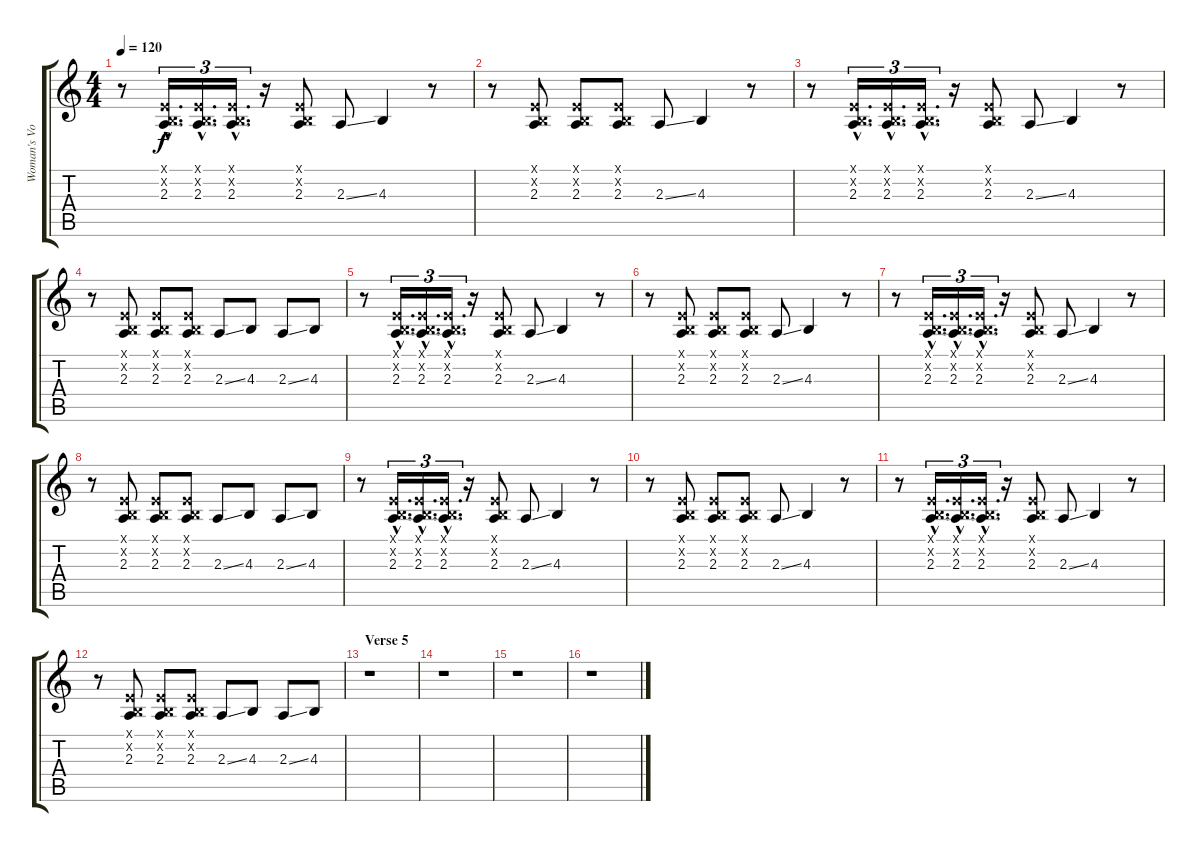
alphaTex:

\track ("Woman's Voice (Bridge)" "Woman's Vo") {instrument lead2sawtooth}
\staff {score tabs}
\tuning (E4 B3 G3 D3 A2 E2) {hide}
\ts (4 4)
\tempo 120
\clef g2
\ks c
r.8{dy f} (0.1{hac x} 0.2{hac x} 2.3{hac}).16{d tu (3 2)} (0.1{hac x} 0.2{hac x} 2.3{hac}).16{d tu (3 2)} (0.1{hac x} 0.2{hac x} 2.3{hac}).16{d tu (3 2)} r.16 (0.1{x} 0.2{x} 2.3).8 2.3{ss}.8 4.3.4 r.8 |
r.8 (0.1{x} 0.2{x} 2.3).8 (0.1{x} 0.2{x} 2.3).8 (0.1{x} 0.2{x} 2.3).8 2.3{ss}.8 4.3.4 r.8 |
r.8 (0.1{hac x} 0.2{hac x} 2.3{hac}).16{d tu (3 2)} (0.1{hac x} 0.2{hac x} 2.3{hac}).16{d tu (3 2)} (0.1{hac x} 0.2{hac x} 2.3{hac}).16{d tu (3 2)} r.16 (0.1{x} 0.2{x} 2.3).8 2.3{ss}.8 4.3.4 r.8 |
r.8 (0.1{x} 0.2{x} 2.3).8 (0.1{x} 0.2{x} 2.3).8 (0.1{x} 0.2{x} 2.3).8 2.3{ss}.8 4.3.8 2.3{ss}.8 4.3.8 |
r.8 (0.1{hac x} 0.2{hac x} 2.3{hac}).16{d tu (3 2)} (0.1{hac x} 0.2{hac x} 2.3{hac}).16{d tu (3 2)} (0.1{hac x} 0.2{hac x} 2.3{hac}).16{d tu (3 2)} r.16 (0.1{x} 0.2{x} 2.3).8 2.3{ss}.8 4.3.4 r.8 |
r.8 (0.1{x} 0.2{x} 2.3).8 (0.1{x} 0.2{x} 2.3).8 (0.1{x} 0.2{x} 2.3).8 2.3{ss}.8 4.3.4 r.8 |
r.8 (0.1{hac x} 0.2{hac x} 2.3{hac}).16{d tu (3 2)} (0.1{hac x} 0.2{hac x} 2.3{hac}).16{d tu (3 2)} (0.1{hac x} 0.2{hac x} 2.3{hac}).16{d tu (3 2)} r.16 (0.1{x} 0.2{x} 2.3).8 2.3{ss}.8 4.3.4 r.8 |
r.8 (0.1{x} 0.2{x} 2.3).8 (0.1{x} 0.2{x} 2.3).8 (0.1{x} 0.2{x} 2.3).8 2.3{ss}.8 4.3.8 2.3{ss}.8 4.3.8 |
r.8 (0.1{hac x} 0.2{hac x} 2.3{hac}).16{d tu (3 2)} (0.1{hac x} 0.2{hac x} 2.3{hac}).16{d tu (3 2)} (0.1{hac x} 0.2{hac x} 2.3{hac}).16{d tu (3 2)} r.16 (0.1{x} 0.2{x} 2.3).8 2.3{ss}.8 4.3.4 r.8 |
r.8 (0.1{x} 0.2{x} 2.3).8 (0.1{x} 0.2{x} 2.3).8 (0.1{x} 0.2{x} 2.3).8 2.3{ss}.8 4.3.4 r.8 |
r.8 (0.1{hac x} 0.2{hac x} 2.3{hac}).16{d tu (3 2)} (0.1{hac x} 0.2{hac x} 2.3{hac}).16{d tu (3 2)} (0.1{hac x} 0.2{hac x} 2.3{hac}).16{d tu (3 2)} r.16 (0.1{x} 0.2{x} 2.3).8 2.3{ss}.8 4.3.4 r.8 |
r.8 (0.1{x} 0.2{x} 2.3).8 (0.1{x} 0.2{x} 2.3).8 (0.1{x} 0.2{x} 2.3).8 2.3{ss}.8 4.3.8 2.3{ss}.8 4.3.8 |
\section ("" "Verse 5")
r.1 |
r.1 |
r.1 |
r.1
